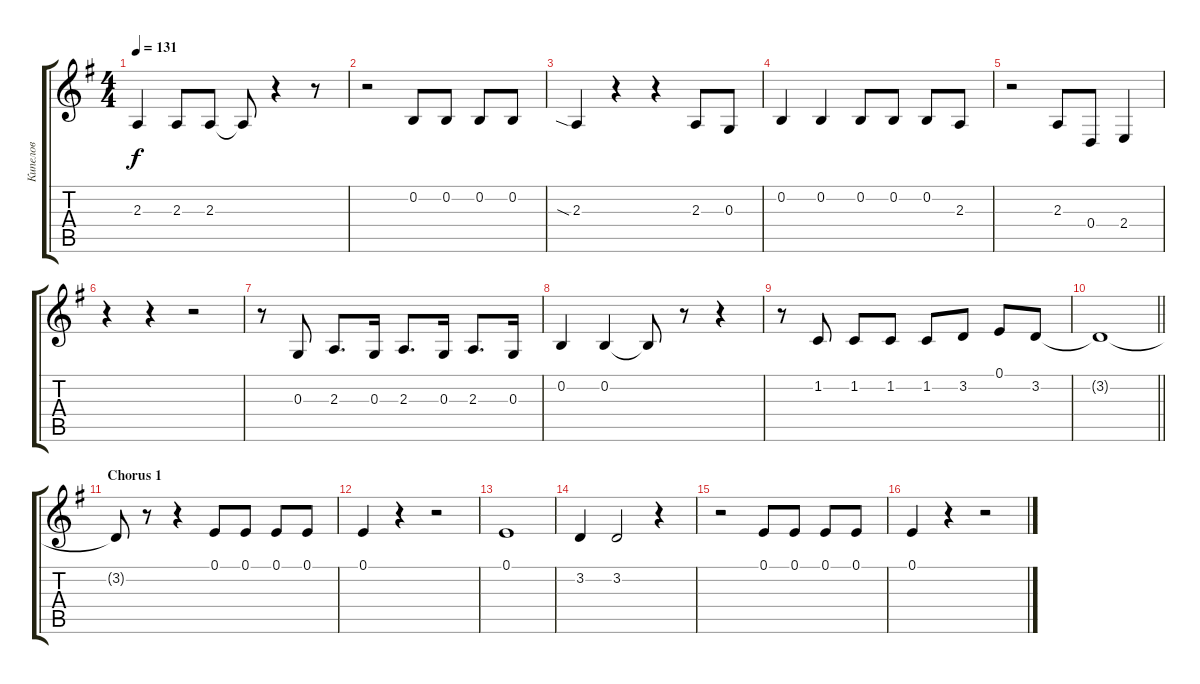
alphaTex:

\track ("Кипелов" "Кипелов") {instrument xylophone}
\staff {score tabs}
\tuning (E4 B3 G3 D3 A2 E2) {hide}
\ts (4 4)
\tempo 131
\clef g2
\ks g
2.3.4{dy f} 2.3.8 2.3.8 2.3{t}.8 r.4 r.8 |
r.2 0.2.8 0.2.8 0.2.8 0.2.8 |
2.3{sia}.4 r.4 r.4 2.3.8 0.3.8 |
0.2.4 0.2.4 0.2.8 0.2.8 0.2.8 2.3.8 |
r.2 2.3.8 0.4.8 2.4.4 |
r.4 r.4 r.2 |
r.8 0.3.8 2.3.8{d} 0.3.16 2.3.8{d} 0.3.16 2.3.8{d} 0.3.16 |
0.2.4 0.2.4 0.2{t}.8 r.8 r.4 |
r.8 1.2.8 1.2.8 1.2.8 1.2.8 3.2.8 0.1.8 3.2.8 |
\barLineRight lightlight
3.2{t}.1 |
\section ("" "Chorus 1")
3.2{t}.8 r.8 r.4 0.1.8 0.1.8 0.1.8 0.1.8 |
0.1.4 r.4 r.2 |
0.1.1 |
3.2.4 3.2.2 r.4 |
r.2 0.1.8 0.1.8 0.1.8 0.1.8 |
0.1.4 r.4 r.2
